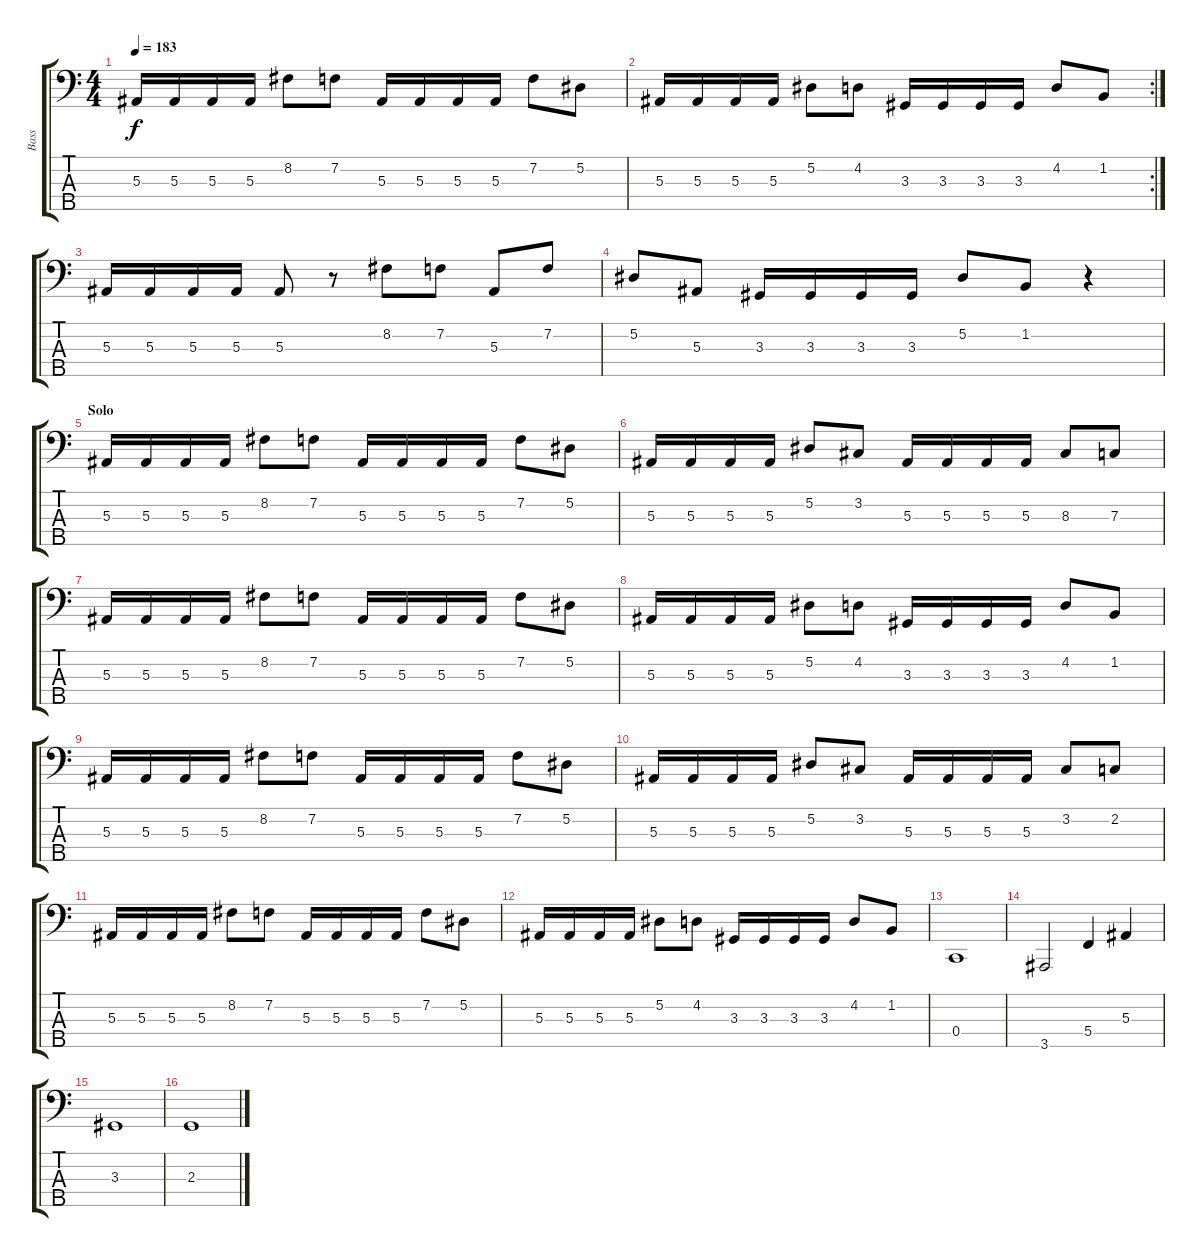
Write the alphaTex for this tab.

\track ("Bass" "Bass") {instrument electricbassfinger}
\staff {score tabs}
\tuning (Eb2 Bb1 F1 C1 G0) {hide}
\ts (4 4)
\tempo 183
\clef f4
\ks c
5.3.16{dy f} 5.3.16 5.3.16 5.3.16 8.2.8 7.2.8 5.3.16 5.3.16 5.3.16 5.3.16 7.2.8 5.2.8 |
\rc 2
5.3.16 5.3.16 5.3.16 5.3.16 5.2.8 4.2.8 3.3.16 3.3.16 3.3.16 3.3.16 4.2.8 1.2.8 |
5.3.16 5.3.16 5.3.16 5.3.16 5.3.8 r.8 8.2.8 7.2.8 5.3.8 7.2.8 |
5.2.8 5.3.8 3.3.16 3.3.16 3.3.16 3.3.16 5.2.8 1.2.8 r.4 |
\section ("" "Solo")
5.3.16 5.3.16 5.3.16 5.3.16 8.2.8 7.2.8 5.3.16 5.3.16 5.3.16 5.3.16 7.2.8 5.2.8 |
5.3.16 5.3.16 5.3.16 5.3.16 5.2.8 3.2.8 5.3.16 5.3.16 5.3.16 5.3.16 8.3.8 7.3.8 |
5.3.16 5.3.16 5.3.16 5.3.16 8.2.8 7.2.8 5.3.16 5.3.16 5.3.16 5.3.16 7.2.8 5.2.8 |
5.3.16 5.3.16 5.3.16 5.3.16 5.2.8 4.2.8 3.3.16 3.3.16 3.3.16 3.3.16 4.2.8 1.2.8 |
5.3.16 5.3.16 5.3.16 5.3.16 8.2.8 7.2.8 5.3.16 5.3.16 5.3.16 5.3.16 7.2.8 5.2.8 |
5.3.16 5.3.16 5.3.16 5.3.16 5.2.8 3.2.8 5.3.16 5.3.16 5.3.16 5.3.16 3.2.8 2.2.8 |
5.3.16 5.3.16 5.3.16 5.3.16 8.2.8 7.2.8 5.3.16 5.3.16 5.3.16 5.3.16 7.2.8 5.2.8 |
5.3.16 5.3.16 5.3.16 5.3.16 5.2.8 4.2.8 3.3.16 3.3.16 3.3.16 3.3.16 4.2.8 1.2.8 |
0.4.1{volume 14} |
3.5.2 5.4.4 5.3.4 |
3.3.1 |
2.3.1
